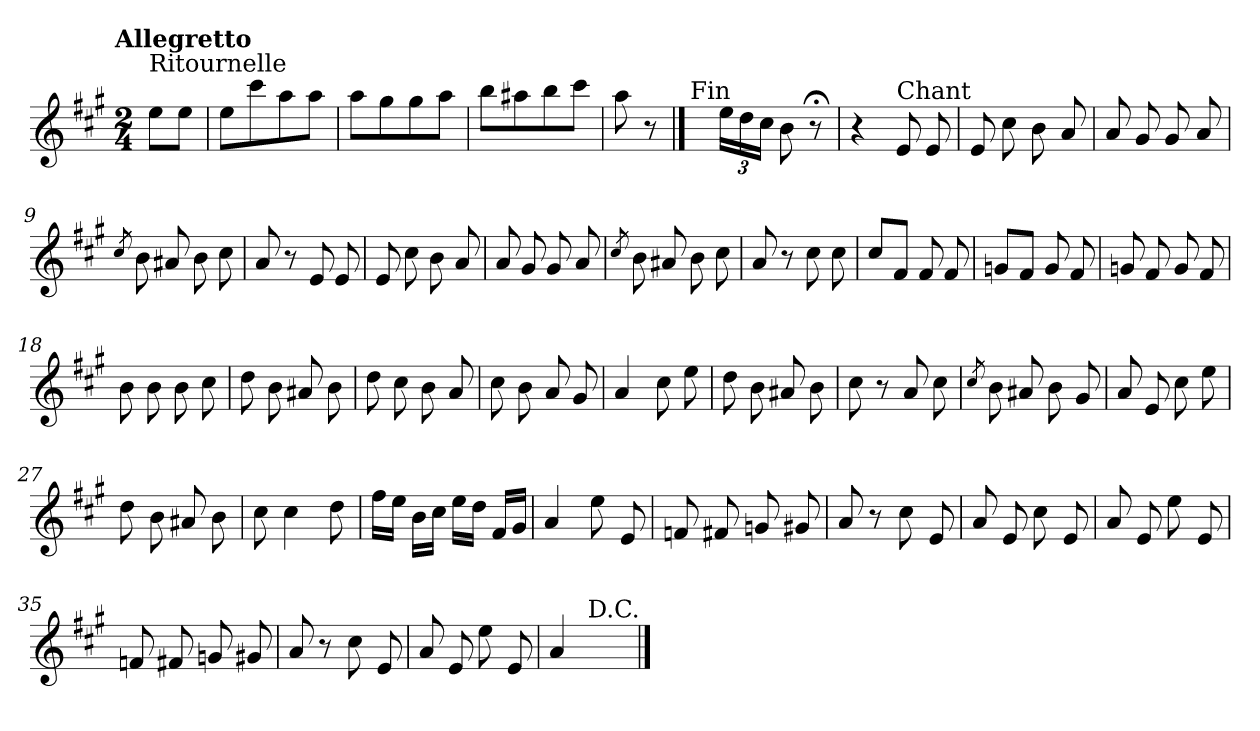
**kern
*part1
*staff1
*clefG2
*k[f#c#g#]
*A:
!!LO:TX:omd:t=Allegretto
*M2/4
*MM108
=
!LO:TX:a:t=Ritournelle
8ee\L
8ee\J
=1
8ee\L
8ccc#\
8aa\
8aa\J
=2
8aa\L
8gg#\
8gg#\
8aa\J
=3
8bb\L
8aa#X\
8bb\
8ccc#\J
=4
8aa\
8r
==5
!LO:TX:a:t=Fin
8ryy
24ee\LL
24dd\
24cc#\JJ
8b\
8r;<
=6
4r
!LO:TX:a:t=Chant
8e/
8e/
=7
8e/
8cc#\
8b\
8a/
!!LO:LB:g=z
=8
8a/
8g#/
8g#/
8a/
=9
8qcc#/
8b\
8a#X/
8b\
8cc#\
=10
8a/
8r
8e/
8e/
=11
8e/
8cc#\
8b\
8a/
=12
8a/
8g#/
8g#/
8a/
=13
8qcc#/
8b\
8a#X/
8b\
8cc#\
=14
8a/
8r
8cc#\
8cc#\
=15
8cc#/L
8f#/J
8f#/
8f#/
!!LO:LB:g=z
=16
8gn/L
8f#/J
8g/
8f#/
=17
8gn/
8f#/
8g/
8f#/
=18
8b\
8b\
8b\
8cc#\
=19
8dd\
8b\
8a#X/
8b\
=20
8dd\
8cc#\
8b\
8a/
=21
8cc#\
8b\
8a/
8g#/
=22
4a/
8cc#\
8ee\
=23
8dd\
8b\
8a#X/
8b\
!!LO:LB:g=z
=24
8cc#\
8r
8a/
8cc#\
=25
8qcc#/
8b\
8a#X/
8b\
8g#/
=26
8a/
8e/
8cc#\
8ee\
=27
8dd\
8b\
8a#X/
8b\
=28
8cc#\
4cc#\
8dd\
=29
16ff#\LL
16ee\JJ
16b\LL
16cc#\JJ
16ee\LL
16dd\JJ
16f#/LL
16g#/JJ
=30
4a/
8ee\
8e/
!!LO:LB:g=z
=31
8fn/
8f#X/
8gn/
8g#X/
=32
8a/
8r
8cc#\
8e/
=33
8a/
8e/
8cc#\
8e/
=34
8a/
8e/
8ee\
8e/
=35
8fn/
8f#X/
8gn/
8g#X/
=36
8a/
8r
8cc#\
8e/
=37
8a/
8e/
8ee\
8e/
!!LO:LB:g=z
=38
4a/
4ryy
!LO:TX:a:t=D.C.
==
*-
